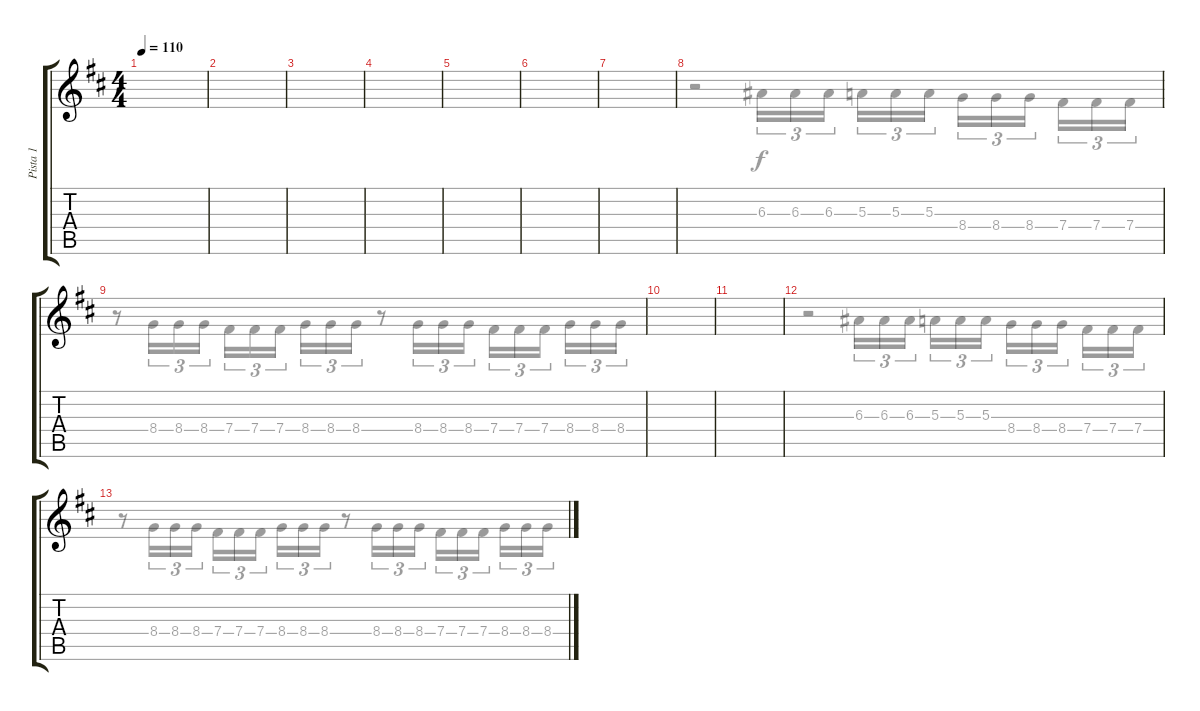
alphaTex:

\track ("Pista 1" "Pista 1") {instrument distortionguitar}
\staff {score tabs}
\tuning (Db4 Ab3 E3 B2 Ab2 B1) {hide}
\voice
\ts (4 4)
\tempo 110
\clef g2
\ks bminor
|
|
|
|
|
|
|
|
|
|
|
|
|
|
|
\voice
\clef g2
\ks bminor
|
|
|
|
|
|
|
r.2 6.3.16{tu (3 2)} 6.3.16{tu (3 2)} 6.3.16{tu (3 2) beam splitsecondary} 5.3.16{tu (3 2)} 5.3.16{tu (3 2)} 5.3.16{tu (3 2)} 8.4.16{tu (3 2)} 8.4.16{tu (3 2)} 8.4.16{tu (3 2) beam splitsecondary} 7.4.16{tu (3 2)} 7.4.16{tu (3 2)} 7.4.16{tu (3 2)} |
r.8 8.4.16{tu (3 2)} 8.4.16{tu (3 2)} 8.4.16{tu (3 2)} 7.4.16{tu (3 2)} 7.4.16{tu (3 2)} 7.4.16{tu (3 2) beam splitsecondary} 8.4.16{tu (3 2)} 8.4.16{tu (3 2)} 8.4.16{tu (3 2)} r.8 8.4.16{tu (3 2)} 8.4.16{tu (3 2)} 8.4.16{tu (3 2)} 7.4.16{tu (3 2)} 7.4.16{tu (3 2)} 7.4.16{tu (3 2) beam splitsecondary} 8.4.16{tu (3 2)} 8.4.16{tu (3 2)} 8.4.16{tu (3 2)} |
|
|
r.2 6.3.16{tu (3 2)} 6.3.16{tu (3 2)} 6.3.16{tu (3 2) beam splitsecondary} 5.3.16{tu (3 2)} 5.3.16{tu (3 2)} 5.3.16{tu (3 2)} 8.4.16{tu (3 2)} 8.4.16{tu (3 2)} 8.4.16{tu (3 2) beam splitsecondary} 7.4.16{tu (3 2)} 7.4.16{tu (3 2)} 7.4.16{tu (3 2)} |
r.8 8.4.16{tu (3 2)} 8.4.16{tu (3 2)} 8.4.16{tu (3 2)} 7.4.16{tu (3 2)} 7.4.16{tu (3 2)} 7.4.16{tu (3 2) beam splitsecondary} 8.4.16{tu (3 2)} 8.4.16{tu (3 2)} 8.4.16{tu (3 2)} r.8 8.4.16{tu (3 2)} 8.4.16{tu (3 2)} 8.4.16{tu (3 2)} 7.4.16{tu (3 2)} 7.4.16{tu (3 2)} 7.4.16{tu (3 2) beam splitsecondary} 8.4.16{tu (3 2)} 8.4.16{tu (3 2)} 8.4.16{tu (3 2)} |
|
|
